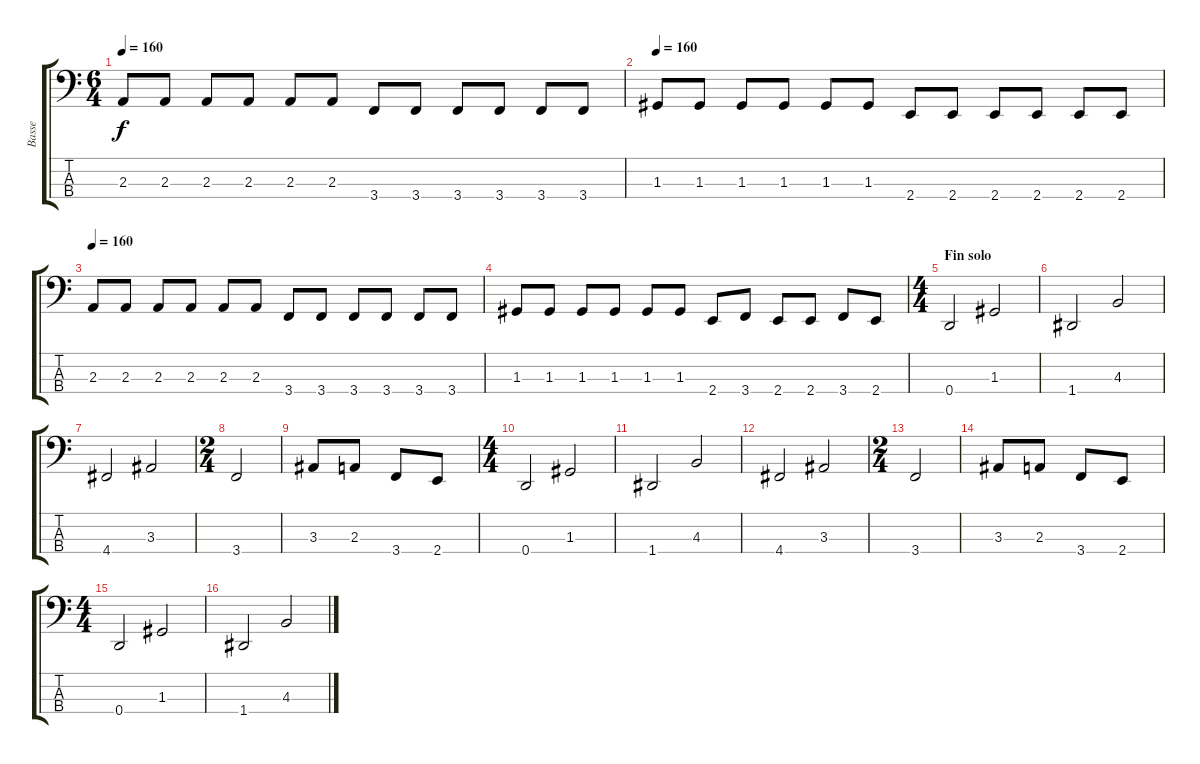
\track ("Basse" "Basse") {instrument electricbasspick}
\staff {score tabs}
\tuning (F2 C2 G1 D1) {hide}
\ts (6 4)
\tempo 160
\clef f4
\ks c
2.3.8{dy f} 2.3.8 2.3.8 2.3.8 2.3.8 2.3.8 3.4.8 3.4.8 3.4.8 3.4.8 3.4.8 3.4.8 |
\tempo 160
1.3.8 1.3.8 1.3.8 1.3.8 1.3.8 1.3.8 2.4.8 2.4.8 2.4.8 2.4.8 2.4.8 2.4.8 |
\tempo 160
2.3.8 2.3.8 2.3.8 2.3.8 2.3.8 2.3.8 3.4.8 3.4.8 3.4.8 3.4.8 3.4.8 3.4.8 |
1.3.8 1.3.8 1.3.8 1.3.8 1.3.8 1.3.8 2.4.8 3.4.8 2.4.8 2.4.8 3.4.8 2.4.8 |
\ts (4 4)
\section ("" "Fin solo")
0.4.2 1.3.2 |
1.4.2 4.3.2 |
4.4.2 3.3.2 |
\ts (2 4)
3.4.2 |
3.3.8 2.3.8 3.4.8 2.4.8 |
\ts (4 4)
0.4.2 1.3.2 |
1.4.2 4.3.2 |
4.4.2 3.3.2 |
\ts (2 4)
3.4.2 |
3.3.8 2.3.8 3.4.8 2.4.8 |
\ts (4 4)
0.4.2 1.3.2 |
1.4.2 4.3.2
